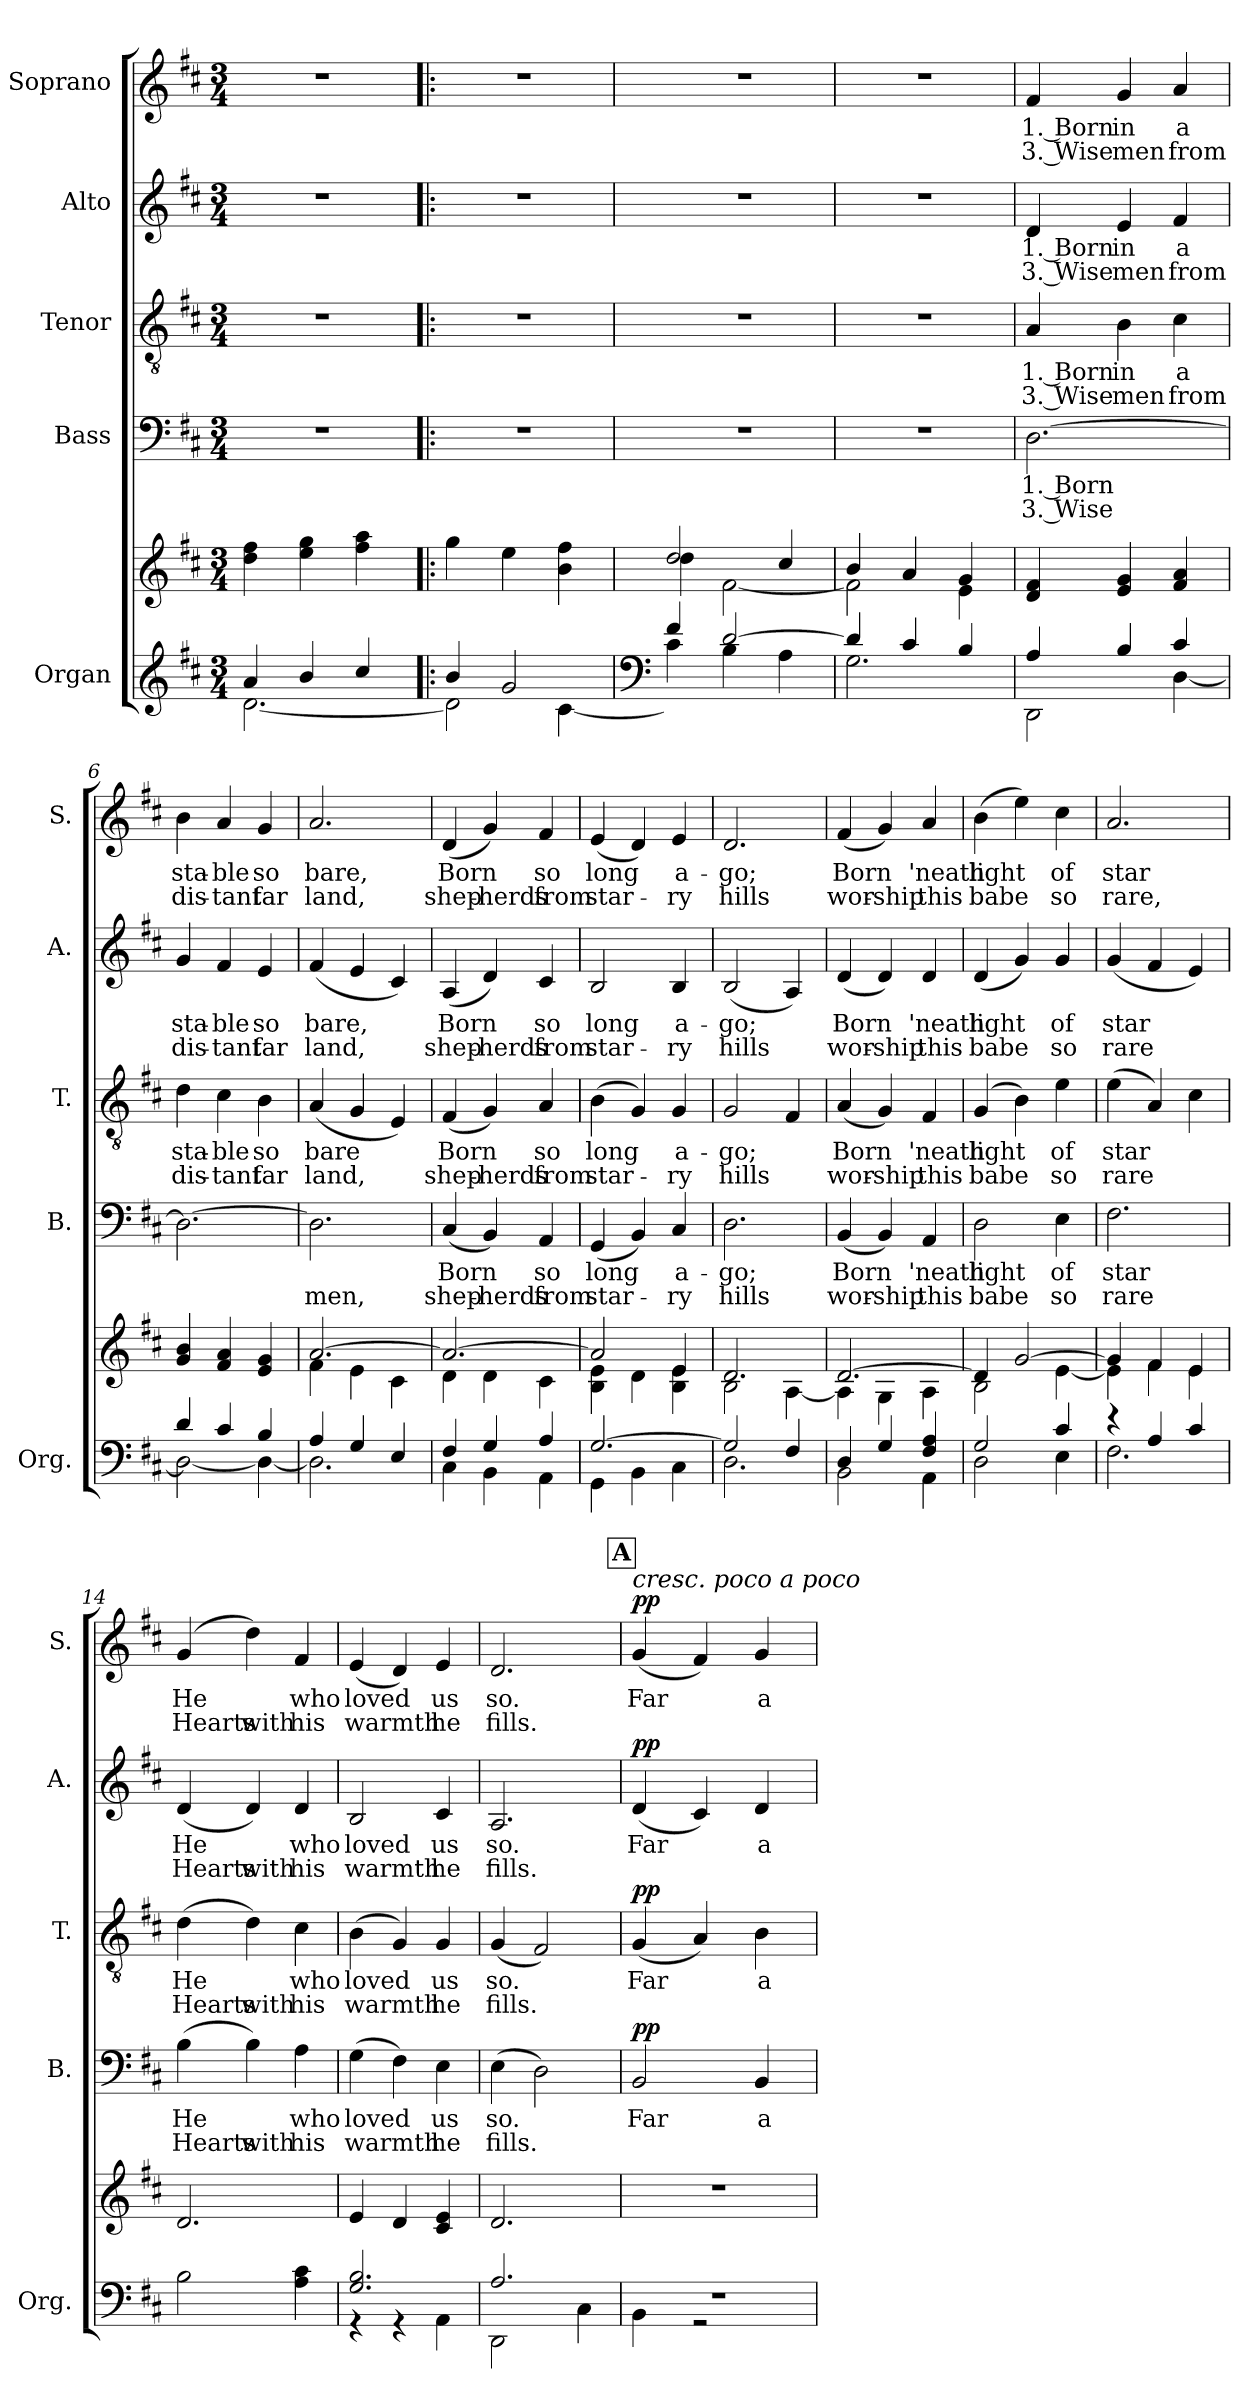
**kern	**kern	**kern	**text	**text	**dynam	**kern	**text	**text	**dynam	**kern	**text	**text	**dynam	**kern	**text	**text	**dynam
*part5	*part5	*part4	*part4	*part4	*part4	*part3	*part3	*part3	*part3	*part2	*part2	*part2	*part2	*part1	*part1	*part1	*part1
*staff6	*staff5	*staff4	*staff4	*staff4	*staff4	*staff3	*staff3	*staff3	*staff3	*staff2	*staff2	*staff2	*staff2	*staff1	*staff1	*staff1	*staff1
*I"Organ	*	*I"Bass	*	*	*	*I"Tenor	*	*	*	*I"Alto	*	*	*	*I"Soprano	*	*	*
*I'Org.	*	*I'B.	*	*	*	*I'T.	*	*	*	*I'A.	*	*	*	*I'S.	*	*	*
*clefG2	*clefG2	*clefF4	*	*	*	*clefGv2	*	*	*	*clefG2	*	*	*	*clefG2	*	*	*
*k[f#c#]	*k[f#c#]	*k[f#c#]	*	*	*	*k[f#c#]	*	*	*	*k[f#c#]	*	*	*	*k[f#c#]	*	*	*
*M3/4	*M3/4	*M3/4	*	*	*	*M3/4	*	*	*	*M3/4	*	*	*	*M3/4	*	*	*
*MM108	*MM108	*MM108	*	*	*	*MM108	*	*	*	*MM108	*	*	*	*MM108	*	*	*
=1	=1	=1	=1	=1	=1	=1	=1	=1	=1	=1	=1	=1	=1	=1	=1	=1	=1
*^	*	*	*	*	*	*	*	*	*	*	*	*	*	*	*	*	*
4a/	[2.d\	4dd\ 4ff#\	2.r	.	.	.	2.r	.	.	.	2.r	.	.	.	2.r	.	.	.
4b/	.	4ee\ 4gg\	.	.	.	.	.	.	.	.	.	.	.	.	.	.	.	.
4cc#/	.	4ff#\ 4aa\	.	.	.	.	.	.	.	.	.	.	.	.	.	.	.	.
=2!|:	=2!|:	=2!|:	=2!|:	=2!|:	=2!|:	=2!|:	=2!|:	=2!|:	=2!|:	=2!|:	=2!|:	=2!|:	=2!|:	=2!|:	=2!|:	=2!|:	=2!|:	=2!|:
4b/	2d\]	4gg\	2.r	.	.	.	2.r	.	.	.	2.r	.	.	.	2.r	.	.	.
2g/	.	4ee\	.	.	.	.	.	.	.	.	.	.	.	.	.	.	.	.
.	[4c#\	4b\ 4ff#\	.	.	.	.	.	.	.	.	.	.	.	.	.	.	.	.
=3	=3	=3	=3	=3	=3	=3	=3	=3	=3	=3	=3	=3	=3	=3	=3	=3	=3	=3
*clefF4	*	*	*	*	*	*	*	*	*	*	*	*	*	*	*	*	*	*
*	*	*^	*	*	*	*	*	*	*	*	*	*	*	*	*	*	*	*
4f#/	4c#\]	2dd/	4dd\	2.r	.	.	.	2.r	.	.	.	2.r	.	.	.	2.r	.	.	.
[2d/	4B\	.	[2f#\	.	.	.	.	.	.	.	.	.	.	.	.	.	.	.	.
.	4A\	4cc#/	.	.	.	.	.	.	.	.	.	.	.	.	.	.	.	.	.
=4	=4	=4	=4	=4	=4	=4	=4	=4	=4	=4	=4	=4	=4	=4	=4	=4	=4	=4	=4
!	!	!	!	!	!	!	!	!	!	!	!LO:DY:b	!	!	!	!	!	!	!	!
!	!	!	!	!	!	!	!	!	!	!	!LO:DY:n=1:b	!	!	!	!LO:DY:b	!	!	!	!
!	!	!	!	!	!	!	!	!	!	!	!	!	!	!	!LO:DY:n=1:b	!	!	!	!LO:DY:b
!	!	!	!	!	!	!	!	!	!	!	!	!	!	!	!	!	!	!	!LO:DY:n=1:b
4d/]	2.G\	4b/	2f#\]	2.r	.	.	.	2.r	.	.	mf mp	2.r	.	.	mf mp	2.r	.	.	mf mp
4c#/	.	4a/	.	.	.	.	.	.	.	.	.	.	.	.	.	.	.	.	.
4B/	.	4g/	4e\	.	.	.	.	.	.	.	.	.	.	.	.	.	.	.	.
=5	=5	=5	=5	=5	=5	=5	=5	=5	=5	=5	=5	=5	=5	=5	=5	=5	=5	=5	=5
!	!	!	!	!	!LO:LY:b	!LO:LY:b	!LO:DY:b	!	!LO:LY:b	!LO:LY:b	!	!	!LO:LY:b	!LO:LY:b	!	!	!LO:LY:b	!LO:LY:b	!
!	!	!	!	!	!	!	!LO:DY:n=1:b	!	!	!	!	!	!	!	!	!	!	!	!
*	*	*v	*v	*	*	*	*	*	*	*	*	*	*	*	*	*	*	*	*
4A/	2DD\	4d/ 4f#/	[2.D\	1. Born	3. Wise	mp mf	4A/	1. Born	3. Wise	.	4d/	1. Born	3. Wise	.	4f#/	1. Born	3. Wise	.
!	!	!	!	!	!	!	!	!LO:LY:b	!LO:LY:b	!	!	!LO:LY:b	!LO:LY:b	!	!	!LO:LY:b	!LO:LY:b	!
4B/	.	4e/ 4g/	.	.	.	.	4B\	in	men	.	4e/	in	men	.	4g/	in	men	.
!	!	!	!	!	!	!	!	!LO:LY:b	!LO:LY:b	!	!	!LO:LY:b	!LO:LY:b	!	!	!LO:LY:b	!LO:LY:b	!
4c#/	[4D\	4f#/ 4a/	.	.	.	.	4c#\	a	from	.	4f#/	a	from	.	4a/	a	from	.
=6	=6	=6	=6	=6	=6	=6	=6	=6	=6	=6	=6	=6	=6	=6	=6	=6	=6	=6
!	!	!	!	!	!	!	!	!LO:LY:b	!LO:LY:b	!	!	!LO:LY:b	!LO:LY:b	!	!	!LO:LY:b	!LO:LY:b	!
4d/	2D\_	4g/ 4b/	2.D\_	.	.	.	4d\	sta-	dis-	.	4g/	sta-	dis-	.	4b\	sta-	dis-	.
!	!	!	!	!	!	!	!	!LO:LY:b	!LO:LY:b	!	!	!LO:LY:b	!LO:LY:b	!	!	!LO:LY:b	!LO:LY:b	!
4c#/	.	4f#/ 4a/	.	.	.	.	4c#\	-ble	-tant	.	4f#/	-ble	-tant	.	4a/	-ble	-tant	.
!	!	!	!	!	!	!	!	!LO:LY:b	!LO:LY:b	!	!	!LO:LY:b	!LO:LY:b	!	!	!LO:LY:b	!LO:LY:b	!
4B/	4D\_	4e/ 4g/	.	.	.	.	4B\	so	far	.	4e/	so	far	.	4g/	so	far	.
=7	=7	=7	=7	=7	=7	=7	=7	=7	=7	=7	=7	=7	=7	=7	=7	=7	=7	=7
*	*	*^	*	*	*	*	*	*	*	*	*	*	*	*	*	*	*	*
!	!	!	!	!	!	!LO:LY:b	!	!	!LO:LY:b	!LO:LY:b	!	!	!LO:LY:b	!LO:LY:b	!	!	!LO:LY:b	!LO:LY:b	!
4A/	2.D\]	[2.a/	4f#\	2.D\]	.	men,	.	(<4A/	bare	land,	.	(<4f#/	bare,	land,	.	2.a/	bare,	land,	.
4G/	.	.	4e\	.	.	.	.	4G/	.	.	.	4e/	.	.	.	.	.	.	.
4E/	.	.	4c#\	.	.	.	.	4E/)	.	.	.	4c#/)	.	.	.	.	.	.	.
=8	=8	=8	=8	=8	=8	=8	=8	=8	=8	=8	=8	=8	=8	=8	=8	=8	=8	=8	=8
!	!	!	!	!	!LO:LY:b	!LO:LY:b	!	!	!LO:LY:b	!LO:LY:b	!	!	!LO:LY:b	!LO:LY:b	!	!	!LO:LY:b	!LO:LY:b	!
4F#/	4C#\	2.a/_	4d\	(<4C#/	Born	shep-	.	(<4F#/	Born	shep-	.	(<4A/	Born	shep-	.	(<4d/	Born	shep-	.
!	!	!	!	!	!	!LO:LY:b	!	!	!	!LO:LY:b	!	!	!	!LO:LY:b	!	!	!	!LO:LY:b	!
4G/	4BB\	.	4d\	4BB/)	.	-herds	.	4G/)	.	-herds	.	4d/)	.	-herds	.	4g/)	.	-herds	.
!	!	!	!	!	!LO:LY:b	!LO:LY:b	!	!	!LO:LY:b	!LO:LY:b	!	!	!LO:LY:b	!LO:LY:b	!	!	!LO:LY:b	!LO:LY:b	!
4A/	4AA\	.	4c#\	4AA/	so	from	.	4A/	so	from	.	4c#/	so	from	.	4f#/	so	from	.
=9	=9	=9	=9	=9	=9	=9	=9	=9	=9	=9	=9	=9	=9	=9	=9	=9	=9	=9	=9
!	!	!	!	!	!LO:LY:b	!LO:LY:b	!	!	!LO:LY:b	!LO:LY:b	!	!	!LO:LY:b	!LO:LY:b	!	!	!LO:LY:b	!LO:LY:b	!
[2.G/	4GG\	2a/]	4B\ 4e\	(<4GG/	long	star-	.	(>4B\	long	star-	.	2B/	long	star-	.	(<4e/	long	star-	.
.	4BB\	.	4d\	4BB/)	.	.	.	4G/)	.	.	.	.	.	.	.	4d/)	.	.	.
!	!	!	!	!	!LO:LY:b	!LO:LY:b	!	!	!LO:LY:b	!LO:LY:b	!	!	!LO:LY:b	!LO:LY:b	!	!	!LO:LY:b	!LO:LY:b	!
.	4C#\	4e/	4B\ 4e\	4C#/	a-	-ry	.	4G/	a-	-ry	.	4B/	a-	-ry	.	4e/	a-	-ry	.
=10	=10	=10	=10	=10	=10	=10	=10	=10	=10	=10	=10	=10	=10	=10	=10	=10	=10	=10	=10
!	!	!	!	!	!LO:LY:b	!LO:LY:b	!	!	!LO:LY:b	!LO:LY:b	!	!	!LO:LY:b	!LO:LY:b	!	!	!LO:LY:b	!LO:LY:b	!
2G/]	2.D\	2.d/	2B\	2.D\	-go;	hills	.	2G/	-go;	hills	.	(<2B/	-go;	hills	.	2.d/	-go;	hills	.
4F#/	.	.	[4A\	.	.	.	.	4F#/	.	.	.	4A/)	.	.	.	.	.	.	.
!!LO:LB:g=z
=11	=11	=11	=11	=11	=11	=11	=11	=11	=11	=11	=11	=11	=11	=11	=11	=11	=11	=11	=11
!	!	!	!	!	!LO:LY:b	!LO:LY:b	!	!	!LO:LY:b	!LO:LY:b	!	!	!LO:LY:b	!LO:LY:b	!	!	!LO:LY:b	!LO:LY:b	!
4D/	2BB\	[2.d/	4A\]	(<4BB/	Born	wor-	.	(<4A/	Born	wor-	.	(<4d/	Born	wor-	.	(<4f#/	Born	wor-	.
!	!	!	!	!	!	!LO:LY:b	!	!	!	!LO:LY:b	!	!	!	!LO:LY:b	!	!	!	!LO:LY:b	!
4G/	.	.	4G\	4BB/)	.	-ship	.	4G/)	.	-ship	.	4d/)	.	-ship	.	4g/)	.	ship	.
!	!	!	!	!	!LO:LY:b	!LO:LY:b	!	!	!LO:LY:b	!LO:LY:b	!	!	!LO:LY:b	!LO:LY:b	!	!	!LO:LY:b	!LO:LY:b	!
4F#/ 4A/	4AA\	.	4A\	4AA/	'neath	this	.	4F#/	'neath	this	.	4d/	'neath	this	.	4a/	'neath	this	.
=12	=12	=12	=12	=12	=12	=12	=12	=12	=12	=12	=12	=12	=12	=12	=12	=12	=12	=12	=12
!	!	!	!	!	!LO:LY:b	!LO:LY:b	!	!	!LO:LY:b	!LO:LY:b	!	!	!LO:LY:b	!LO:LY:b	!	!	!LO:LY:b	!LO:LY:b	!
2G/	2D\	4d/]	2B\	2D\	light	babe	.	(>4G/	light	babe	.	(<4d/	light	babe	.	(>4b\	light	babe	.
.	.	[2g/	.	.	.	.	.	4B\)	.	.	.	4g/)	.	.	.	4ee\)	.	.	.
!	!	!	!	!	!LO:LY:b	!LO:LY:b	!	!	!LO:LY:b	!LO:LY:b	!	!	!LO:LY:b	!LO:LY:b	!	!	!LO:LY:b	!LO:LY:b	!
4c#/	4E\	.	[4e\	4E\	of	so	.	4e\	of	so	.	4g/	of	so	.	4cc#\	of	so	.
=13	=13	=13	=13	=13	=13	=13	=13	=13	=13	=13	=13	=13	=13	=13	=13	=13	=13	=13	=13
!	!	!	!	!	!LO:LY:b	!LO:LY:b	!	!	!LO:LY:b	!LO:LY:b	!	!	!LO:LY:b	!LO:LY:b	!	!	!LO:LY:b	!LO:LY:b	!
4r	2.F#\	4g/]	4e\]	2.F#\	star	rare	.	(>4e\	star	rare	.	(<4g/	star	rare	.	2.a/	star	rare,	.
4A/	.	4f#/	4f#\	.	.	.	.	4A/)	.	.	.	4f#/	.	.	.	.	.	.	.
4c#/	.	4e/	4e\	.	.	.	.	4c#\	.	.	.	4e/)	.	.	.	.	.	.	.
*v	*v	*	*	*	*	*	*	*	*	*	*	*	*	*	*	*	*	*	*
=14	=14	=14	=14	=14	=14	=14	=14	=14	=14	=14	=14	=14	=14	=14	=14	=14	=14	=14
!	!	!	!	!LO:LY:b	!LO:LY:b	!	!	!LO:LY:b	!LO:LY:b	!	!	!LO:LY:b	!LO:LY:b	!	!	!LO:LY:b	!LO:LY:b	!
*	*v	*v	*	*	*	*	*	*	*	*	*	*	*	*	*	*	*	*
2B\	2.d/	(>4B\	He	Hearts	.	(>4d\	He	Hearts	.	(<4d/	He	Hearts	.	(>4g/	He	Hearts	.
!	!	!	!	!LO:LY:b	!	!	!	!LO:LY:b	!	!	!	!LO:LY:b	!	!	!	!LO:LY:b	!
.	.	4B\)	.	with	.	4d\)	.	with	.	4d/)	.	with	.	4dd\)	.	with	.
!	!	!	!LO:LY:b	!LO:LY:b	!	!	!LO:LY:b	!LO:LY:b	!	!	!LO:LY:b	!LO:LY:b	!	!	!LO:LY:b	!LO:LY:b	!
4A\ 4c#\	.	4A\	who	his	.	4c#\	who	his	.	4d/	who	his	.	4f#/	who	his	.
=15	=15	=15	=15	=15	=15	=15	=15	=15	=15	=15	=15	=15	=15	=15	=15	=15	=15
*^	*	*	*	*	*	*	*	*	*	*	*	*	*	*	*	*	*
!	!	!	!	!LO:LY:b	!LO:LY:b	!	!	!LO:LY:b	!LO:LY:b	!	!	!LO:LY:b	!LO:LY:b	!	!	!LO:LY:b	!LO:LY:b	!
2.G/ 2.B/	4r	4e/	(>4G\	loved	warmth	.	(>4B\	loved	warmth	.	2B/	loved	warmth	.	(<4e/	loved	warmth	.
.	4r	4d/	4F#\)	.	.	.	4G/)	.	.	.	.	.	.	.	4d/)	.	.	.
!	!	!	!	!LO:LY:b	!LO:LY:b	!	!	!LO:LY:b	!LO:LY:b	!	!	!LO:LY:b	!LO:LY:b	!	!	!LO:LY:b	!LO:LY:b	!
.	4AA\	4c#/ 4e/	4E\	us	he	.	4G/	us	he	.	4c#/	us	he	.	4e/	us	he	.
=16	=16	=16	=16	=16	=16	=16	=16	=16	=16	=16	=16	=16	=16	=16	=16	=16	=16	=16
!	!	!	!	!LO:LY:b	!LO:LY:b	!	!	!LO:LY:b	!LO:LY:b	!	!	!LO:LY:b	!LO:LY:b	!	!	!LO:LY:b	!LO:LY:b	!
2.A/	2DD\	2.d/	(>4E\	so.	fills.	.	(<4G/	so.	fills.	.	2.A/	so.	fills.	.	2.d/	so.	fills.	.
.	.	.	2D\)	.	.	.	2F#/)	.	.	.	.	.	.	.	.	.	.	.
.	4C#\	.	.	.	.	.	.	.	.	.	.	.	.	.	.	.	.	.
!!LO:PB:g=z
!!LO:REH:place=s1:a:B:fs=14:t=A
=17	=17	=17	=17	=17	=17	=17	=17	=17	=17	=17	=17	=17	=17	=17	=17	=17	=17	=17
!	!	!	!	!	!	!	!	!	!	!	!	!	!	!	!LO:TX:a:i:t=cresc. poco a poco	!	!	!
!	!	!	!	!LO:LY:b	!	!LO:DY:a	!	!LO:LY:b	!	!LO:DY:a	!	!LO:LY:b	!	!LO:DY:a	!	!LO:LY:b	!	!LO:DY:a
2.r	4BB\	2.r	2BB/	Far	.	pp	(<4G/	Far	.	pp	(<4d/	Far	.	pp	(<4g/	Far	.	pp
.	2r	.	.	.	.	.	4A/)	.	.	.	4c#/)	.	.	.	4f#/)	.	.	.
!	!	!	!	!LO:LY:b	!	!	!	!LO:LY:b	!	!	!	!LO:LY:b	!	!	!	!LO:LY:b	!	!
.	.	.	4BB/	a-	.	.	4B\	a-	.	.	4d/	a-	.	.	4g/	a-	.	.
*v	*v	*	*	*	*	*	*	*	*	*	*	*	*	*	*	*	*	*
=	=	=	=	=	=	=	=	=	=	=	=	=	=	=	=	=	=
*-	*-	*-	*-	*-	*-	*-	*-	*-	*-	*-	*-	*-	*-	*-	*-	*-	*-
